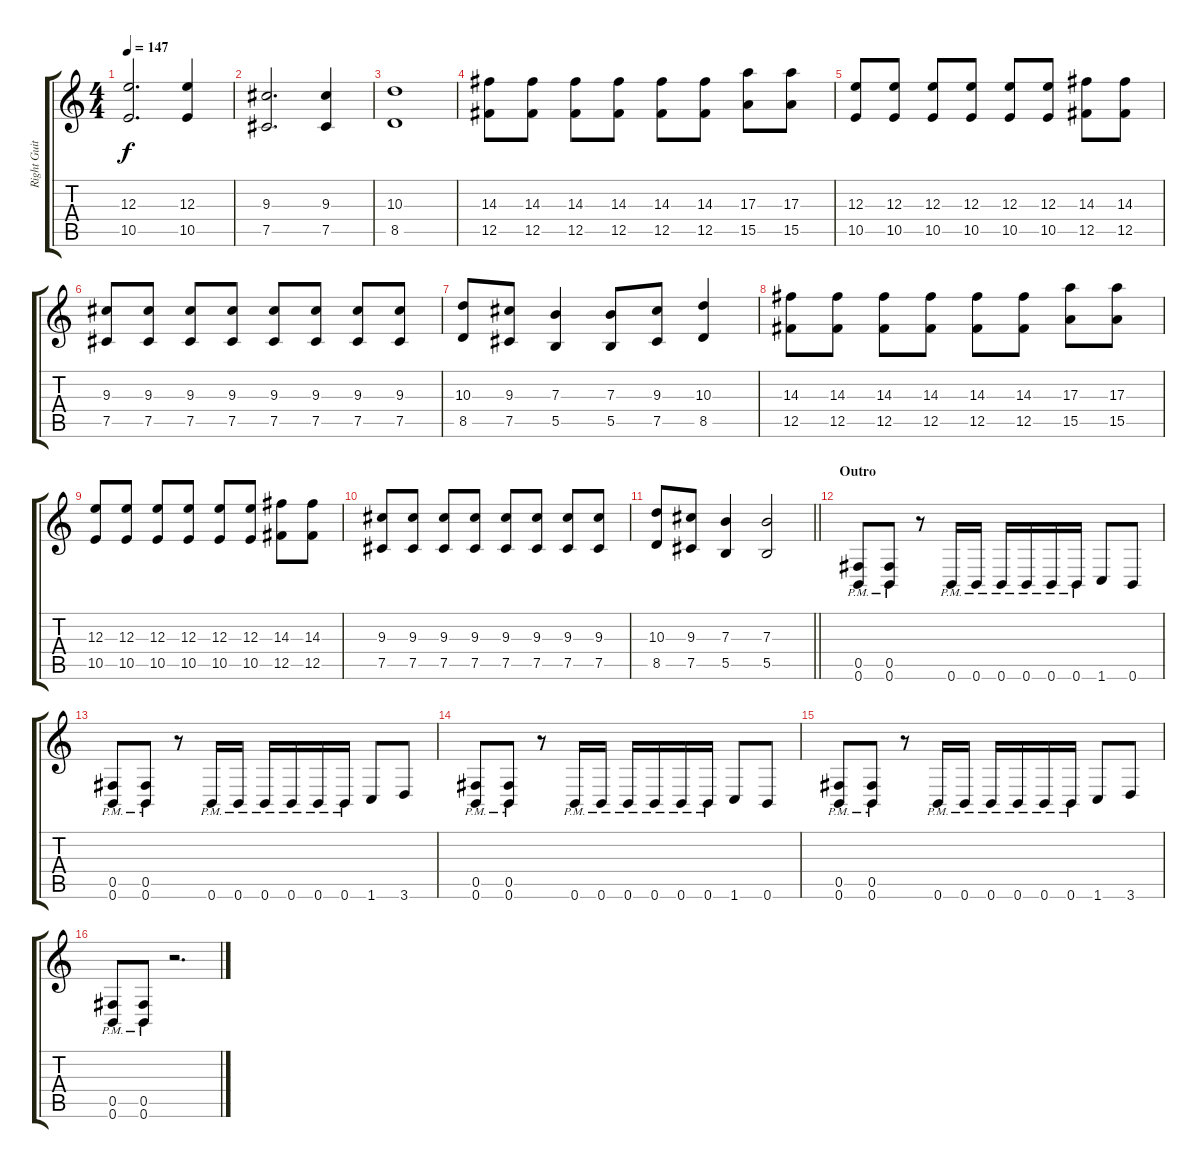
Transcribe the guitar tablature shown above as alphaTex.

\track ("Right Guitar (Jim)" "Right Guit") {instrument distortionguitar}
\staff {score tabs}
\tuning (Db4 Ab3 E3 B2 Gb2 B1) {hide}
\ts (4 4)
\tempo 147
\clef g2
\ks c
(12.3 10.5).2{d dy f} (12.3 10.5).4 |
(9.3 7.5).2{d} (9.3 7.5).4 |
(10.3 8.5).1 |
(14.3 12.5).8 (14.3 12.5).8 (14.3 12.5).8 (14.3 12.5).8 (14.3 12.5).8 (14.3 12.5).8 (17.3 15.5).8 (17.3 15.5).8 |
(12.3 10.5).8 (12.3 10.5).8 (12.3 10.5).8 (12.3 10.5).8 (12.3 10.5).8 (12.3 10.5).8 (14.3 12.5).8 (14.3 12.5).8 |
(9.3 7.5).8 (9.3 7.5).8 (9.3 7.5).8 (9.3 7.5).8 (9.3 7.5).8 (9.3 7.5).8 (9.3 7.5).8 (9.3 7.5).8 |
(10.3 8.5).8 (9.3 7.5).8 (7.3 5.5).4 (7.3 5.5).8 (9.3 7.5).8 (10.3 8.5).4 |
(14.3 12.5).8 (14.3 12.5).8 (14.3 12.5).8 (14.3 12.5).8 (14.3 12.5).8 (14.3 12.5).8 (17.3 15.5).8 (17.3 15.5).8 |
(12.3 10.5).8 (12.3 10.5).8 (12.3 10.5).8 (12.3 10.5).8 (12.3 10.5).8 (12.3 10.5).8 (14.3 12.5).8 (14.3 12.5).8 |
(9.3 7.5).8 (9.3 7.5).8 (9.3 7.5).8 (9.3 7.5).8 (9.3 7.5).8 (9.3 7.5).8 (9.3 7.5).8 (9.3 7.5).8 |
\barLineRight lightlight
(10.3 8.5).8 (9.3 7.5).8 (7.3 5.5).4 (7.3 5.5).2 |
\section ("" "Outro")
(0.5{pm} 0.6{pm}).8 (0.5{pm} 0.6{pm}).8 r.8 0.6{pm}.16 0.6{pm}.16 0.6{pm}.16 0.6{pm}.16 0.6{pm}.16 0.6{pm}.16 1.6.8 0.6.8 |
(0.5{pm} 0.6{pm}).8 (0.5{pm} 0.6{pm}).8 r.8 0.6{pm}.16 0.6{pm}.16 0.6{pm}.16 0.6{pm}.16 0.6{pm}.16 0.6{pm}.16 1.6.8 3.6.8 |
(0.5{pm} 0.6{pm}).8 (0.5{pm} 0.6{pm}).8 r.8 0.6{pm}.16 0.6{pm}.16 0.6{pm}.16 0.6{pm}.16 0.6{pm}.16 0.6{pm}.16 1.6.8 0.6.8 |
(0.5{pm} 0.6{pm}).8 (0.5{pm} 0.6{pm}).8 r.8 0.6{pm}.16 0.6{pm}.16 0.6{pm}.16 0.6{pm}.16 0.6{pm}.16 0.6{pm}.16 1.6.8 3.6.8 |
(0.5{pm} 0.6{pm}).8 (0.5{pm} 0.6{pm}).8 r.2{d}
